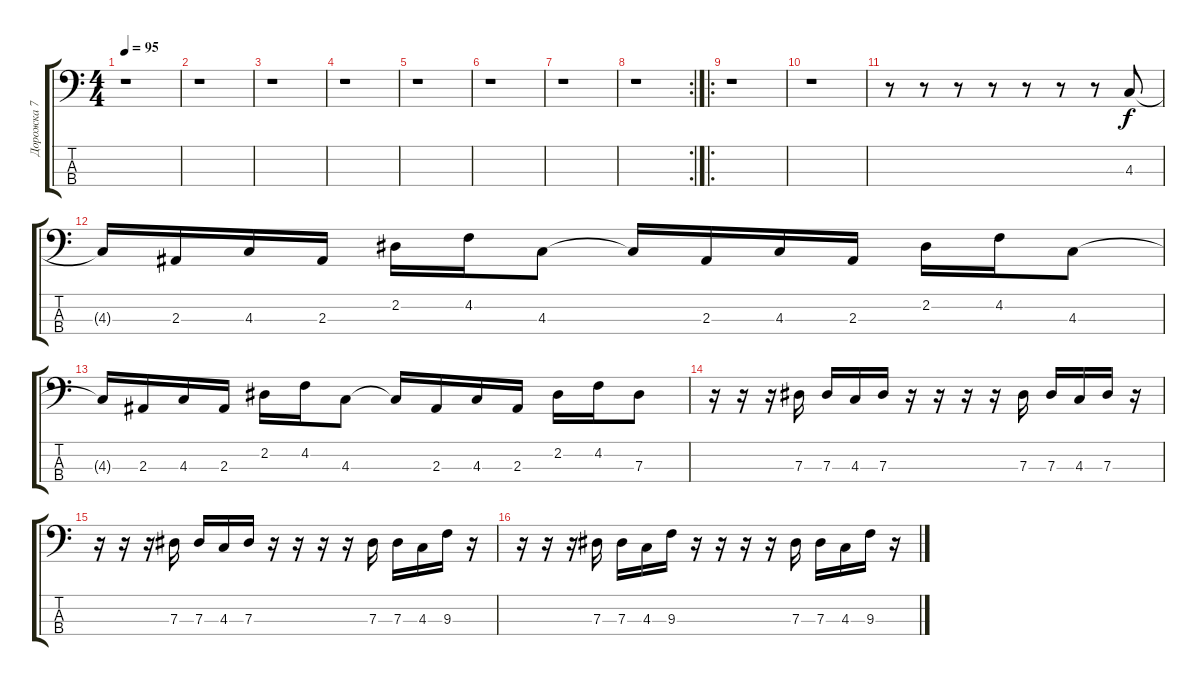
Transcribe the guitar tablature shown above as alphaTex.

\track ("Дорожка 7" "Дорожка 7") {instrument distortionguitar}
\staff {score tabs}
\tuning (Gb2 Db2 Ab1 Eb1) {hide}
\ts (4 4)
\tempo 95
\clef f4
\ks c
r.1{dy f} |
r.1 |
r.1 |
r.1 |
r.1 |
r.1 |
r.1 |
\rc 2
r.1 |
\ro
r.1 |
r.1 |
r.8 r.8 r.8 r.8 r.8 r.8 r.8 4.3.8 |
4.3{t}.16 2.3.16 4.3.16 2.3.16 2.2.16 4.2.16 4.3.8 4.3{t}.16 2.3.16 4.3.16 2.3.16 2.2.16 4.2.16 4.3.8 |
4.3{t}.16 2.3.16 4.3.16 2.3.16 2.2.16 4.2.16 4.3.8 4.3{t}.16 2.3.16 4.3.16 2.3.16 2.2.16 4.2.16 7.3.8 |
r.16 r.16 r.16 7.3.16 7.3.16 4.3.16 7.3.16 r.16 r.16 r.16 r.16 7.3.16 7.3.16 4.3.16 7.3.16 r.16 |
r.16 r.16 r.16 7.3.16 7.3.16 4.3.16 7.3.16 r.16 r.16 r.16 r.16 7.3.16 7.3.16 4.3.16 9.3.16 r.16 |
r.16 r.16 r.16 7.3.16 7.3.16 4.3.16 9.3.16 r.16 r.16 r.16 r.16 7.3.16 7.3.16 4.3.16 9.3.16 r.16
